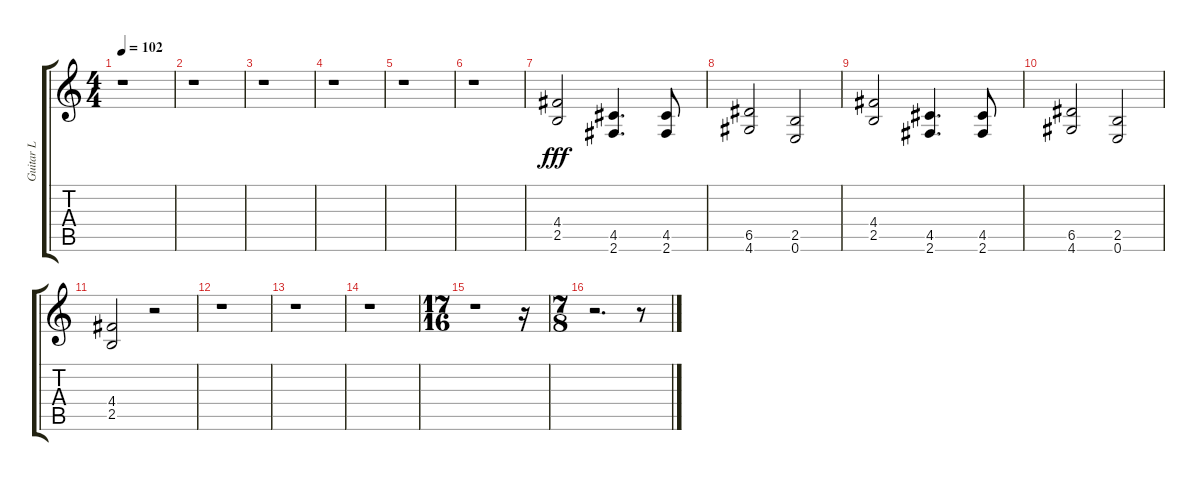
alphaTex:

\track ("Guitar L" "Guitar L") {instrument distortionguitar}
\staff {score tabs}
\tuning (E4 B3 G3 D3 A2 E2) {hide}
\ts (4 4)
\tempo 102
\clef g2
\ks c
r.1{dy fff} |
r.1 |
r.1 |
r.1 |
r.1 |
r.1 |
(4.4 2.5).2 (4.5 2.6).4{d} (4.5 2.6).8 |
(6.5 4.6).2 (2.5 0.6).2 |
(4.4 2.5).2 (4.5 2.6).4{d} (4.5 2.6).8 |
(6.5 4.6).2 (2.5 0.6).2 |
(4.4 2.5).2 r.2 |
r.1 |
r.1 |
r.1 |
\ts (17 16)
r.1 r.16 |
\ts (7 8)
r.2{d} r.8
